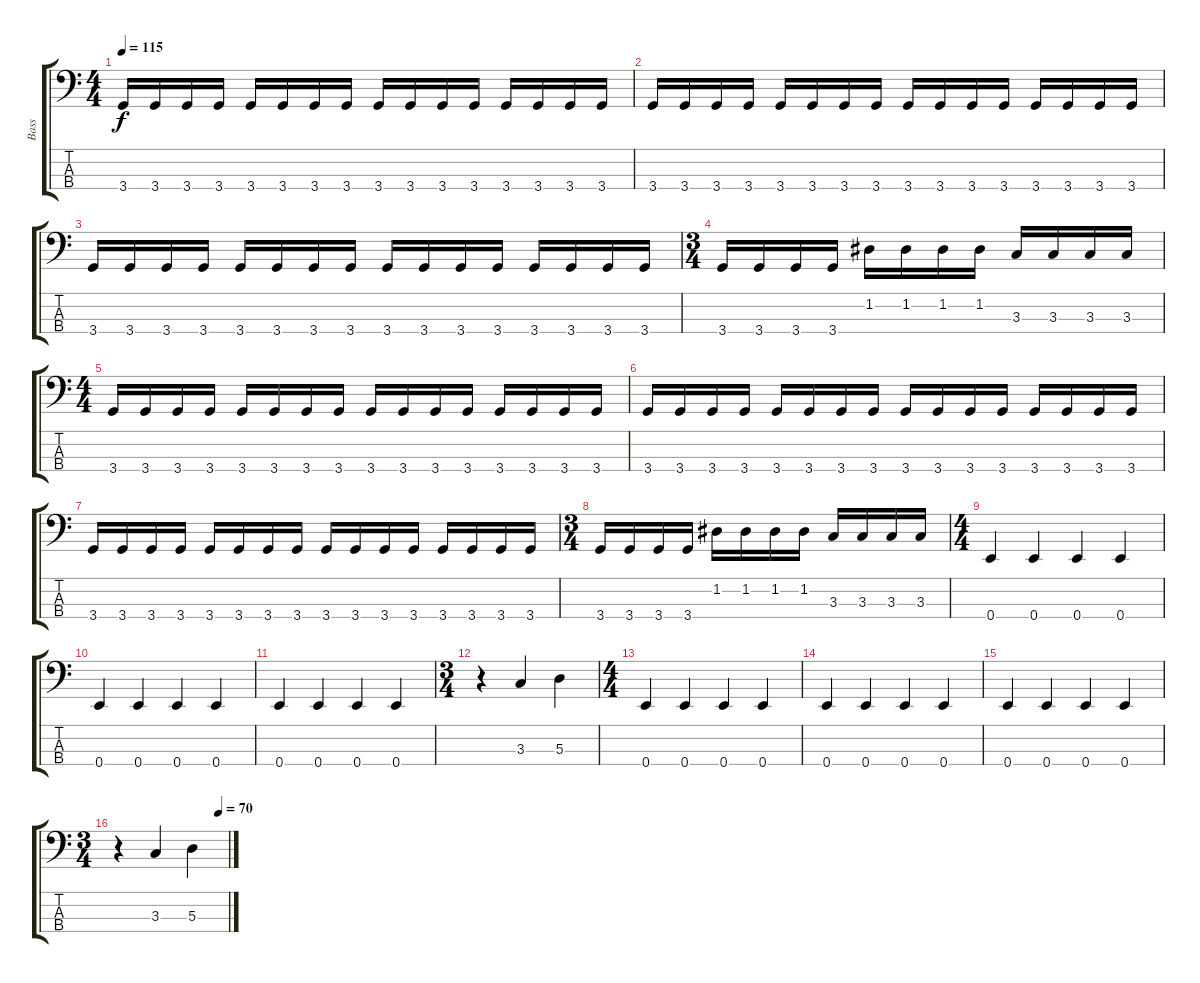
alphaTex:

\track ("Bass" "Bass") {instrument electricbassfinger}
\staff {score tabs}
\tuning (G2 D2 A1 E1) {hide}
\ts (4 4)
\tempo 115
\clef f4
\ks c
3.4.16{dy f} 3.4.16 3.4.16 3.4.16 3.4.16 3.4.16 3.4.16 3.4.16 3.4.16 3.4.16 3.4.16 3.4.16 3.4.16 3.4.16 3.4.16 3.4.16 |
3.4.16 3.4.16 3.4.16 3.4.16 3.4.16 3.4.16 3.4.16 3.4.16 3.4.16 3.4.16 3.4.16 3.4.16 3.4.16 3.4.16 3.4.16 3.4.16 |
3.4.16 3.4.16 3.4.16 3.4.16 3.4.16 3.4.16 3.4.16 3.4.16 3.4.16 3.4.16 3.4.16 3.4.16 3.4.16 3.4.16 3.4.16 3.4.16 |
\ts (3 4)
3.4.16 3.4.16 3.4.16 3.4.16 1.2.16 1.2.16 1.2.16 1.2.16 3.3.16 3.3.16 3.3.16 3.3.16 |
\ts (4 4)
3.4.16 3.4.16 3.4.16 3.4.16 3.4.16 3.4.16 3.4.16 3.4.16 3.4.16 3.4.16 3.4.16 3.4.16 3.4.16 3.4.16 3.4.16 3.4.16 |
3.4.16 3.4.16 3.4.16 3.4.16 3.4.16 3.4.16 3.4.16 3.4.16 3.4.16 3.4.16 3.4.16 3.4.16 3.4.16 3.4.16 3.4.16 3.4.16 |
3.4.16 3.4.16 3.4.16 3.4.16 3.4.16 3.4.16 3.4.16 3.4.16 3.4.16 3.4.16 3.4.16 3.4.16 3.4.16 3.4.16 3.4.16 3.4.16 |
\ts (3 4)
3.4.16 3.4.16 3.4.16 3.4.16 1.2.16 1.2.16 1.2.16 1.2.16 3.3.16 3.3.16 3.3.16 3.3.16 |
\ts (4 4)
0.4.4 0.4.4 0.4.4 0.4.4 |
0.4.4 0.4.4 0.4.4 0.4.4 |
0.4.4 0.4.4 0.4.4 0.4.4 |
\ts (3 4)
r.4 3.3.4 5.3.4 |
\ts (4 4)
0.4.4 0.4.4 0.4.4 0.4.4 |
0.4.4 0.4.4 0.4.4 0.4.4 |
0.4.4 0.4.4 0.4.4 0.4.4 |
\ts (3 4)
\tempo (70 0.9166666666666666)
r.4 3.3.4 5.3.4
